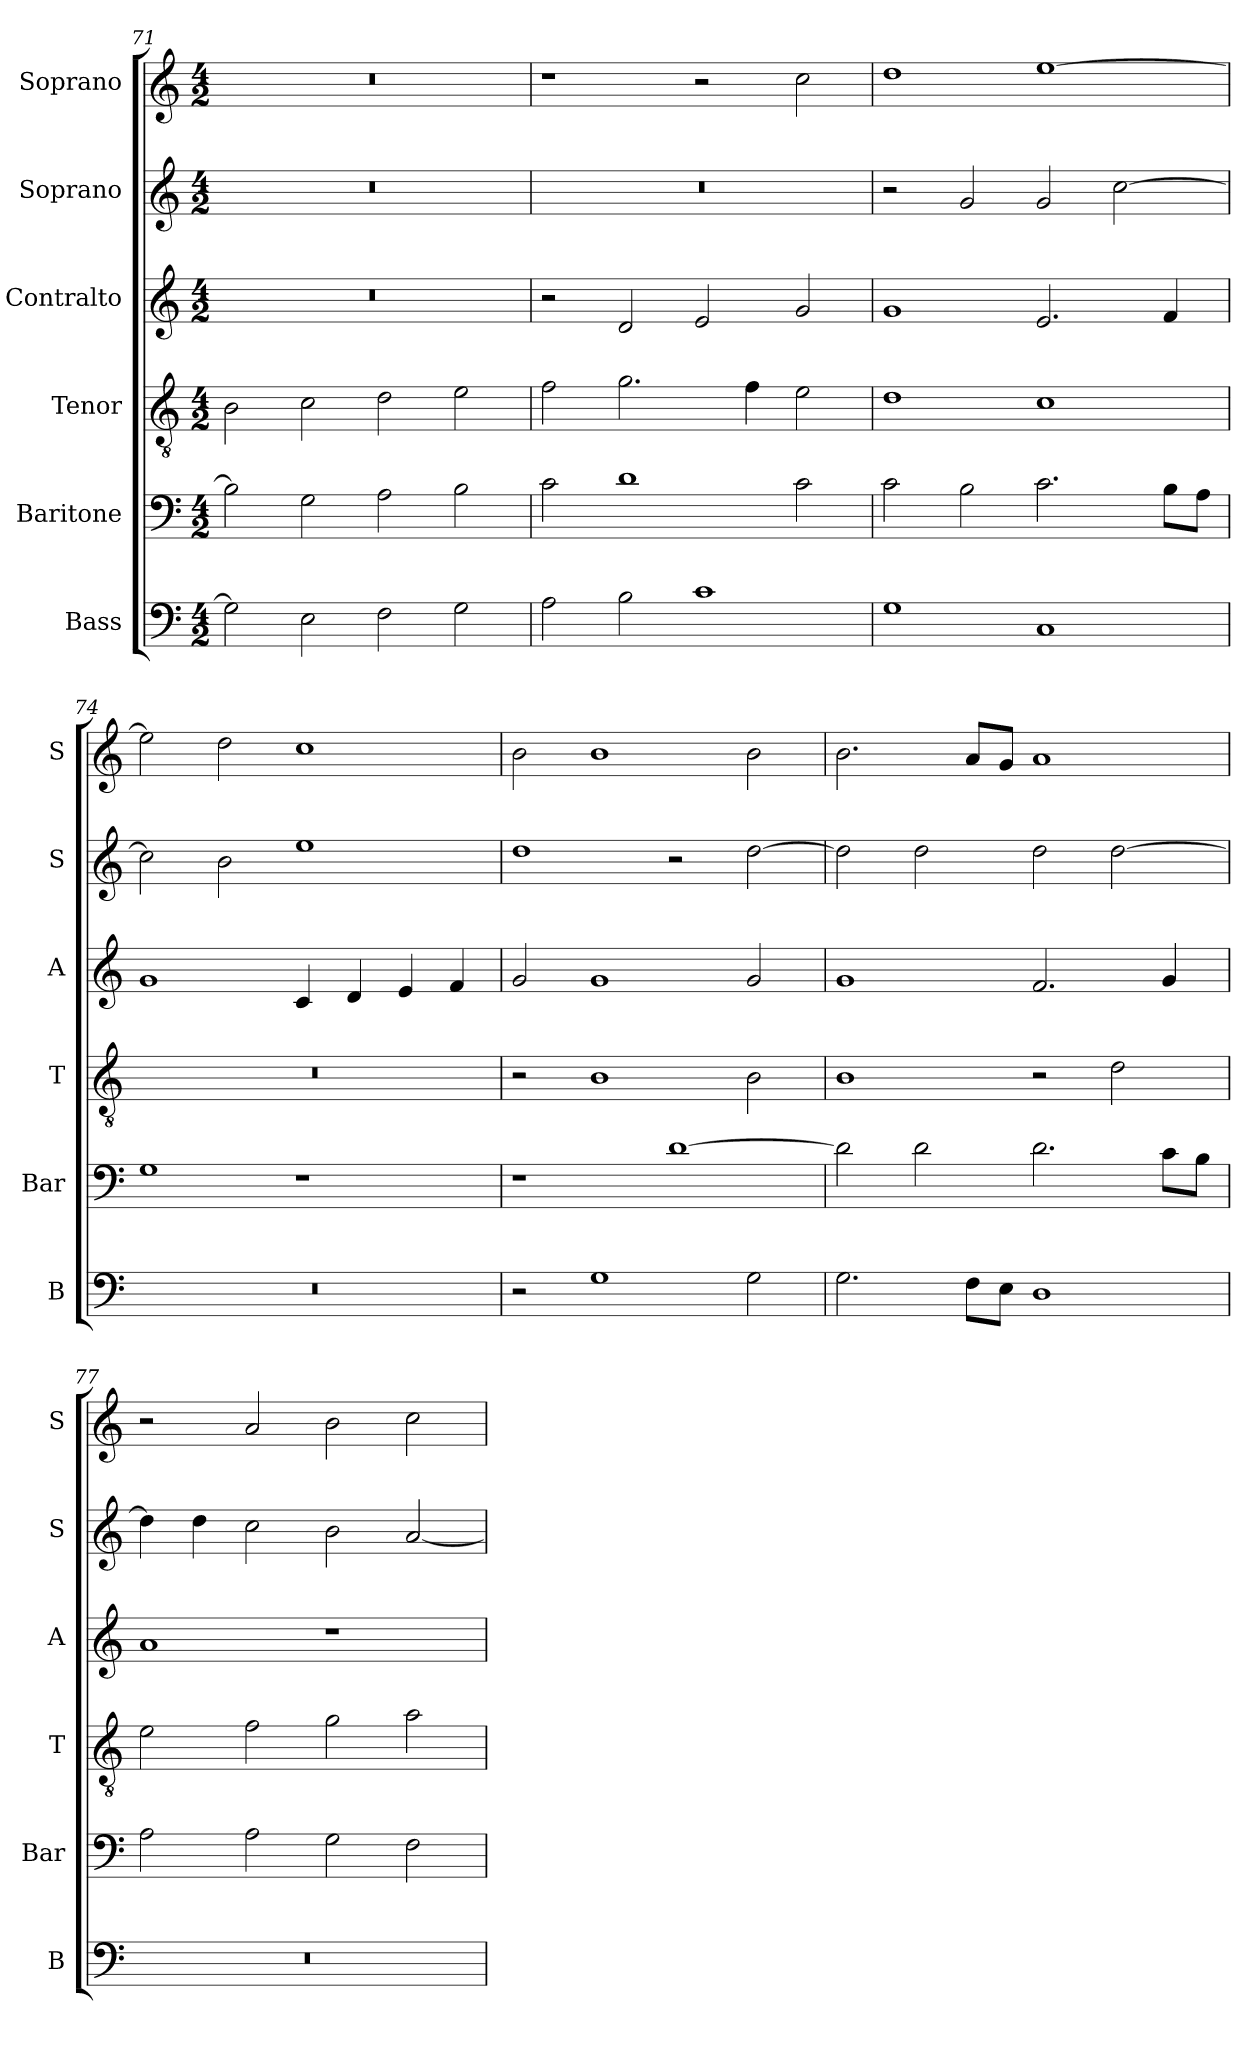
**kern	**kern	**kern	**kern	**kern	**kern
*part6	*part5	*part4	*part3	*part2	*part1
*staff6	*staff5	*staff4	*staff3	*staff2	*staff1
*I"Bass	*I"Baritone	*I"Tenor	*I"Contralto	*I"Soprano	*I"Soprano
*I'B	*I'Bar	*I'T	*I'A	*I'S	*I'S
*clefF4	*clefF4	*clefGv2	*clefG2	*clefG2	*clefG2
*k[]	*k[]	*k[]	*k[]	*k[]	*k[]
*G:mix	*G:mix	*G:mix	*G:mix	*G:mix	*G:mix
*M4/2	*M4/2	*M4/2	*M4/2	*M4/2	*M4/2
=71	=71	=71	=71	=71	=71
2G]	2B]	2B	0r	0r	0r
2E	2G	2c	.	.	.
2F	2A	2d	.	.	.
2G	2B	2e	.	.	.
=72	=72	=72	=72	=72	=72
2A	2c	2f	2r	0r	1r
2B	1d	2.g	2d	.	.
1c	.	.	2e	.	2r
.	.	4f	.	.	.
.	2c	2e	2g	.	2cc
=73	=73	=73	=73	=73	=73
1G	2c	1d	1g	2r	1dd
.	2B	.	.	2g	.
1C	2.c	1c	2.e	2g	[1ee
.	.	.	.	[2cc	.
.	8B\L	.	4f	.	.
.	8A\J	.	.	.	.
=74	=74	=74	=74	=74	=74
0r	1G	0r	1g	2cc]	2ee]
.	.	.	.	2b	2dd
.	1r	.	4c	1ee	1cc
.	.	.	4d	.	.
.	.	.	4e	.	.
.	.	.	4f	.	.
=75	=75	=75	=75	=75	=75
2r	1r	2r	2g	1dd	2b
1G	.	1B	1g	.	1b
.	[1d	.	.	2r	.
2G	.	2B	2g	[2dd	2b
=76	=76	=76	=76	=76	=76
2.G	2d]	1B	1g	2dd]	2.b
.	2d	.	.	2dd	.
8F\L	.	.	.	.	8a/L
8E\J	.	.	.	.	8g/J
1D	2.d	2r	2.f	2dd	1a
.	.	2d	.	[2dd	.
.	8c\L	.	4g	.	.
.	8B\J	.	.	.	.
=77	=77	=77	=77	=77	=77
0r	2A	2e	1a	4dd]	2r
.	.	.	.	4dd	.
.	2A	2f	.	2cc	2a
.	2G	2g	1r	2b	2b
.	2F	2a	.	[2a	2cc
=	=	=	=	=	=
*-	*-	*-	*-	*-	*-
